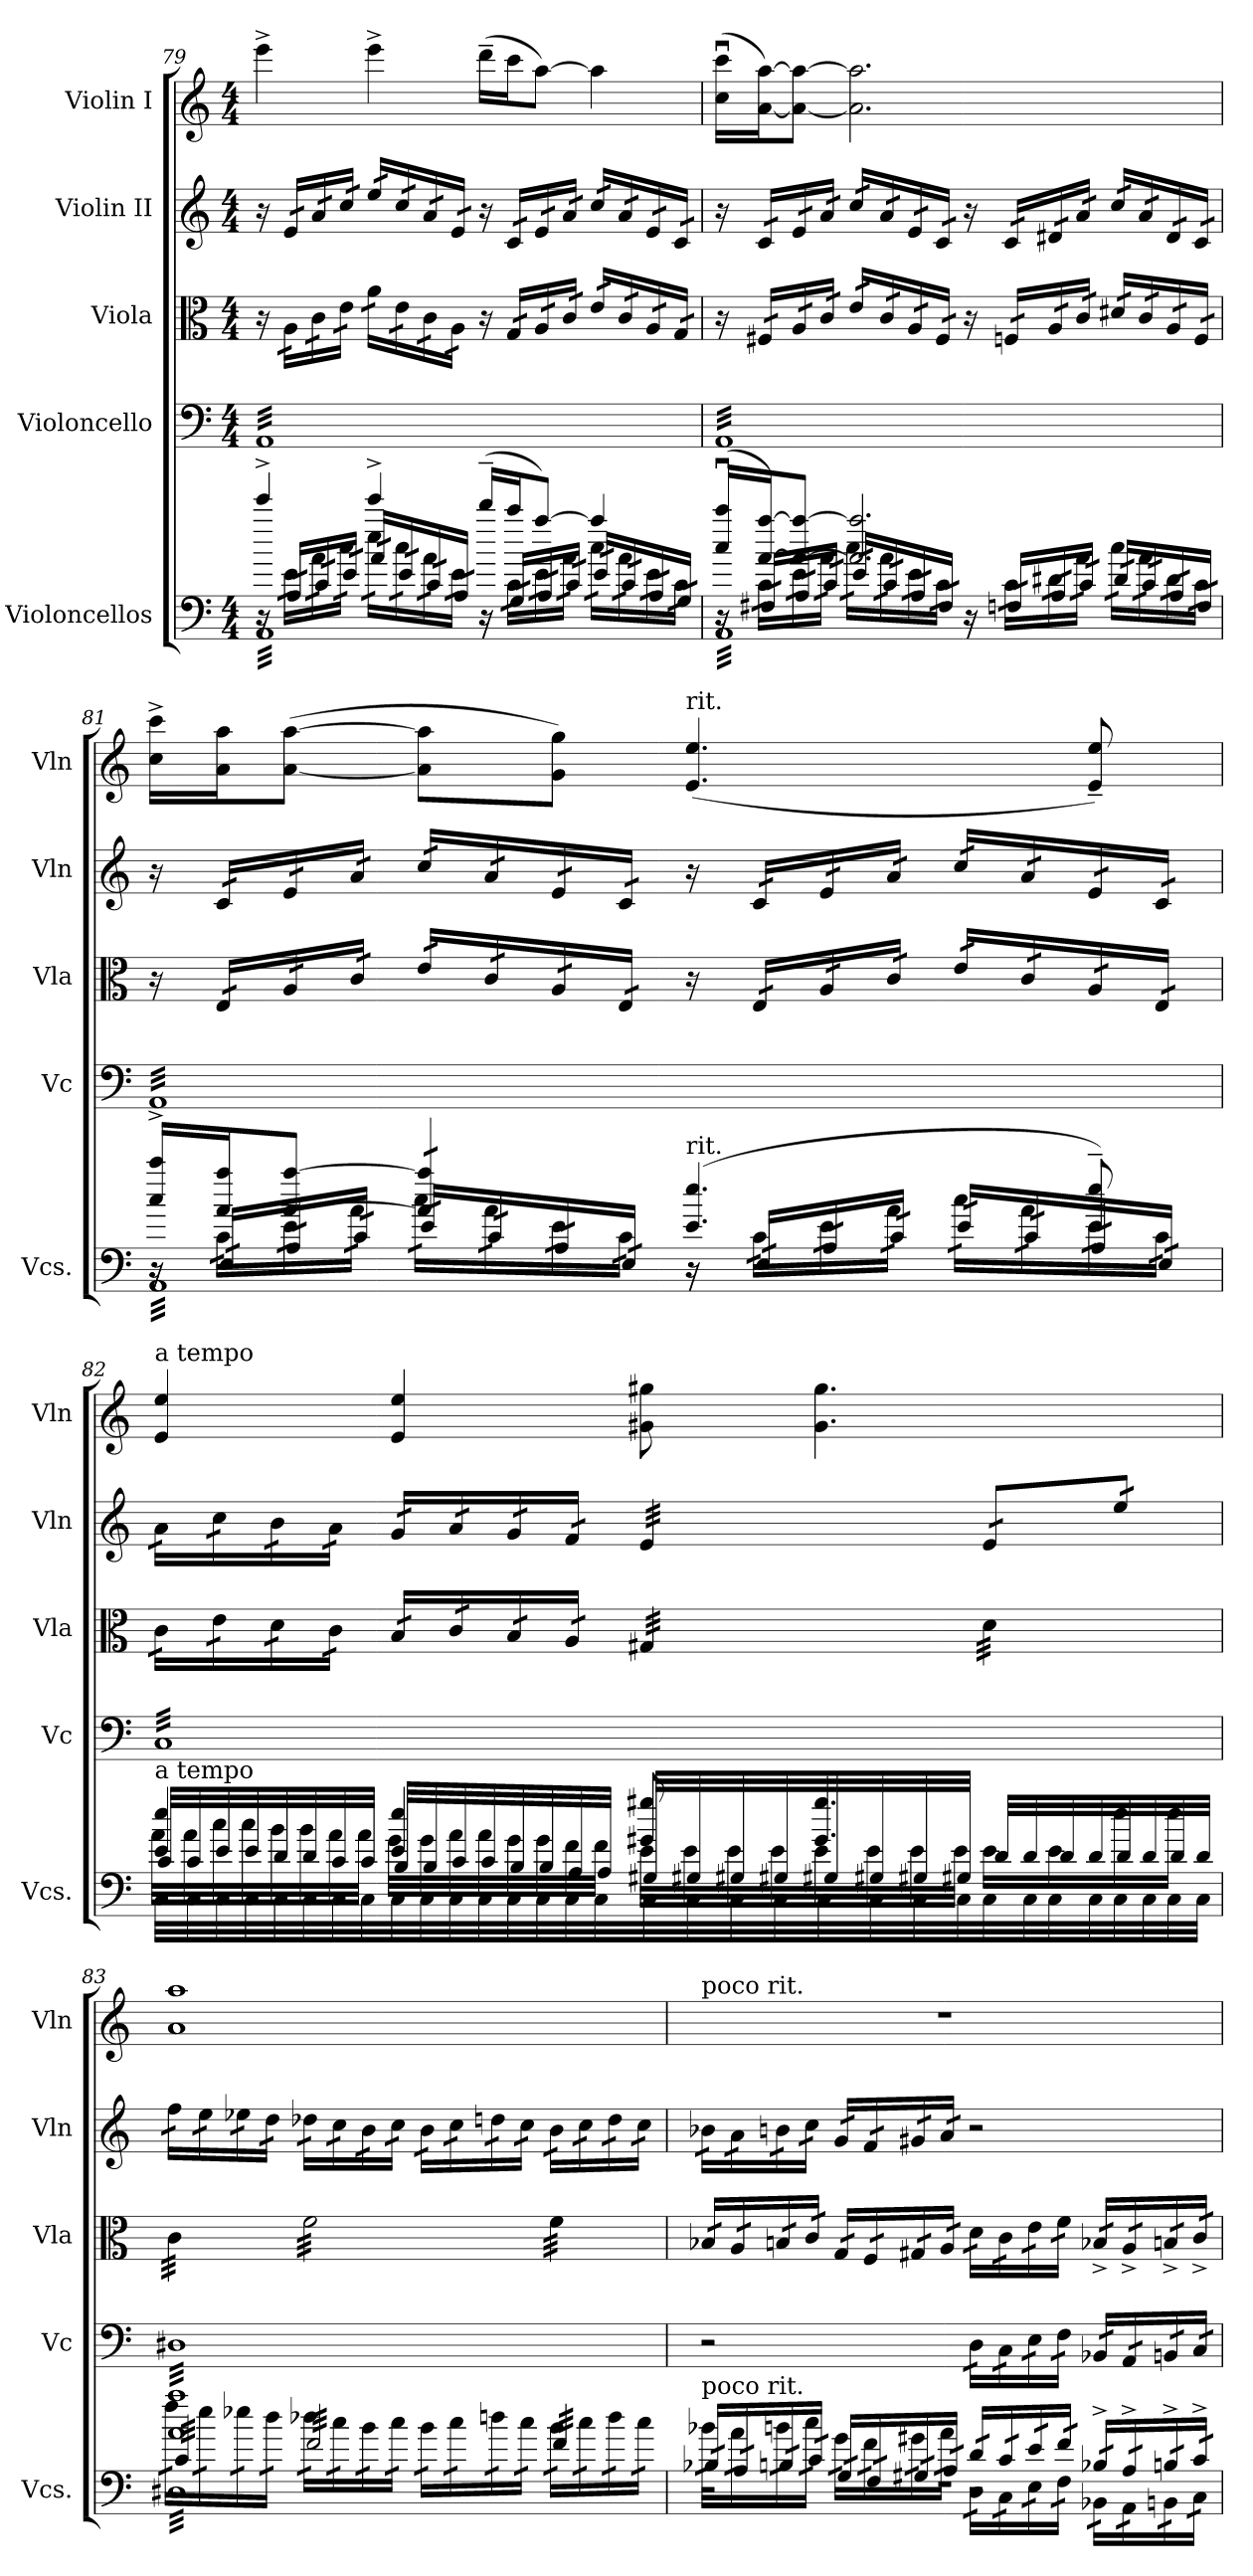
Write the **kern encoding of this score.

**kern	**kern	**kern	**kern	**kern
*part5	*part4	*part3	*part2	*part1
*staff5	*staff4	*staff3	*staff2	*staff1
*I"Violoncellos	*I"Violoncello	*I"Viola	*I"Violin II	*I"Violin I
*I'Vcs.	*I'Vc	*I'Vla	*I'Vln	*I'Vln
!!LO:PB:g=z
*clefF4	*clefF4	*clefC3	*clefG2	*clefG2
*k[]	*k[]	*k[]	*k[]	*k[]
*M4/4	*M4/4	*M4/4	*M4/4	*M4/4
=79	=79	=79	=79	=79
*^	*	*	*	*
*	*^	*	*	*	*
*	*	*^	*	*	*	*
*tremolo	*	*	*	*	*	*	*
*	*	*	*	*tremolo	*	*	*
4eee^/	16r	16r	32AALLL	32AALLL	16r	16r	4eee^\
.	.	.	32AA	32AA	.	.	.
*	*	*	*	*	*tremolo	*	*
*	*	*	*	*	*	*tremolo	*
.	32e\LLL	32A/LLL	32AA	32AA	32A\LLL	32e/LLL	.
.	32e\	32A/	32AA	32AA	32A\	32e/	.
.	32a\	32c/	32AA	32AA	32c\	32a/	.
.	32a\	32c/	32AA	32AA	32c\	32a/	.
.	32cc\	32e/	32AA	32AA	32e\	32cc/	.
.	32cc\JJJ	32e/JJJ	32AA	32AA	32e\JJJ	32cc/JJJ	.
4eee^/	32ee\LLL	32a/LLL	32AA	32AA	32a\LLL	32ee/LLL	4eee^\
.	32ee\	32a/	32AA	32AA	32a\	32ee/	.
.	32cc\	32e/	32AA	32AA	32e\	32cc/	.
.	32cc\	32e/	32AA	32AA	32e\	32cc/	.
.	32a\	32c/	32AA	32AA	32c\	32a/	.
.	32a\	32c/	32AA	32AA	32c\	32a/	.
.	32e\	32A/	32AA	32AA	32A\	32e/	.
.	32e\JJJ	32A/JJJ	32AA	32AA	32A\JJJ	32e/JJJ	.
*Xtremolo	*	*	*	*	*	*	*
(16ddd~/LL	16r	16r	32AA	32AA	16r	16r	(16ddd~\LL
.	.	.	32AA	32AA	.	.	.
*tremolo	*	*	*	*	*	*	*
16ccc/J	32c\LLL	32G/LLL	32AA	32AA	32G/LLL	32c/LLL	16ccc\J
.	32c\	32G/	32AA	32AA	32G/	32c/	.
[8aa/J)	32e\	32A/	32AA	32AA	32A/	32e/	[8aa\J)
.	32e\	32A/	32AA	32AA	32A/	32e/	.
.	32a\	32c/	32AA	32AA	32c/	32a/	.
.	32a\JJJ	32c/JJJ	32AA	32AA	32c/JJJ	32a/JJJ	.
4aa/]	32cc\LLL	32e/LLL	32AA	32AA	32e/LLL	32cc/LLL	4aa\]
.	32cc\	32e/	32AA	32AA	32e/	32cc/	.
.	32a\	32c/	32AA	32AA	32c/	32a/	.
.	32a\	32c/	32AA	32AA	32c/	32a/	.
.	32e\	32A/	32AA	32AA	32A/	32e/	.
.	32e\	32A/	32AA	32AA	32A/	32e/	.
.	32c\	32G/	32AA	32AA	32G/	32c/	.
.	32c\JJJ	32G/JJJ	32AAJJJ	32AAJJJ	32G/JJJ	32c/JJJ	.
!!LO:LB:g=z
=80	=80	=80	=80	=80	=80	=80	=80
(16cc/u 16ccc/uLL	16r	16r	32AALLL	32AALLL	16r	16r	(16cc\u 16ccc\uLL
.	.	.	32AA	32AA	.	.	.
[16a/ [16aa/J)	32c\LLL	32F#X/LLL	32AA	32AA	32F#X/LLL	32c/LLL	[16a\ [16aa\J)
.	32c\	32F#X/	32AA	32AA	32F#X/	32c/	.
8a/_ 8aa/_J	32e\	32A/	32AA	32AA	32A/	32e/	8a\_ 8aa\_J
.	32e\	32A/	32AA	32AA	32A/	32e/	.
.	32a\	32c/	32AA	32AA	32c/	32a/	.
.	32a\JJJ	32c/JJJ	32AA	32AA	32c/JJJ	32a/JJJ	.
2.a/] 2.aa/]	32cc\LLL	32e/LLL	32AA	32AA	32e/LLL	32cc/LLL	2.a\] 2.aa\]
.	32cc\	32e/	32AA	32AA	32e/	32cc/	.
.	32a\	32c/	32AA	32AA	32c/	32a/	.
.	32a\	32c/	32AA	32AA	32c/	32a/	.
.	32e\	32A/	32AA	32AA	32A/	32e/	.
.	32e\	32A/	32AA	32AA	32A/	32e/	.
.	32c\	32F#/	32AA	32AA	32F#/	32c/	.
.	32c\JJJ	32F#/JJJ	32AA	32AA	32F#/JJJ	32c/JJJ	.
*Xtremolo	*	*	*	*	*	*	*
.	16r	16r	32AA	32AA	16r	16r	.
.	.	.	32AA	32AA	.	.	.
*tremolo	*	*	*	*	*	*	*
.	32c\LLL	32Fn/LLL	32AA	32AA	32Fn/LLL	32c/LLL	.
.	32c\	32Fn/	32AA	32AA	32Fn/	32c/	.
.	32d#X\	32A/	32AA	32AA	32A/	32d#X/	.
.	32d#X\	32A/	32AA	32AA	32A/	32d#X/	.
.	32a\	32c/	32AA	32AA	32c/	32a/	.
.	32a\JJJ	32c/JJJ	32AA	32AA	32c/JJJ	32a/JJJ	.
.	32cc\LLL	32d#/LLL	32AA	32AA	32d#X/LLL	32cc/LLL	.
.	32cc\	32d#/	32AA	32AA	32d#X/	32cc/	.
.	32a\	32c/	32AA	32AA	32c/	32a/	.
.	32a\	32c/	32AA	32AA	32c/	32a/	.
.	32d#\	32A/	32AA	32AA	32A/	32d#/	.
.	32d#\	32A/	32AA	32AA	32A/	32d#/	.
.	32c\	32F/	32AA	32AA	32F/	32c/	.
.	32c\JJJ	32F/JJJ	32AAJJJ	32AAJJJ	32F/JJJ	32c/JJJ	.
!!LO:PB:g=z
=81	=81	=81	=81	=81	=81	=81	=81
16cc/^ 16ccc/^LL	16r	16r	32AALLL	32AALLL	16r	16r	16cc\^ 16ccc\^LL
.	.	.	32AA	32AA	.	.	.
16a/ 16aa/J	32c\LLL	32E/LLL	32AA	32AA	32E/LLL	32c/LLL	16a\ 16aa\J
.	32c\	32E/	32AA	32AA	32E/	32c/	.
([8a/ [8aa/J	32e\	32A/	32AA	32AA	32A/	32e/	([8a\ [8aa\J
.	32e\	32A/	32AA	32AA	32A/	32e/	.
.	32a\	32c/	32AA	32AA	32c/	32a/	.
.	32a\JJJ	32c/JJJ	32AA	32AA	32c/JJJ	32a/JJJ	.
8a/] 8aa/]L	32cc\LLL	32e/LLL	32AA	32AA	32e/LLL	32cc/LLL	8a\] 8aa\]L
.	32cc\	32e/	32AA	32AA	32e/	32cc/	.
.	32a\	32c/	32AA	32AA	32c/	32a/	.
.	32a\	32c/	32AA	32AA	32c/	32a/	.
8g/ 8gg/J)	32e\	32A/	32AA	32AA	32A/	32e/	8g\ 8gg\J)
.	32e\	32A/	32AA	32AA	32A/	32e/	.
.	32c\	32E/	32AA	32AA	32E/	32c/	.
.	32c\JJJ	32E/JJJ	32AA	32AA	32E/JJJ	32c/JJJ	.
*Xtremolo	*	*	*	*	*	*	*
!	!	!	!	!	!	!	!LO:TX:a:t=rit.
!LO:TX:a:t=rit.	!	!	!	!	!	!	!
(4.e/ 4.ee/	16r	16r	32AA	32AA	16r	16r	(4.e/ 4.ee/
.	.	.	32AA	32AA	.	.	.
*tremolo	*	*	*	*	*	*	*
.	32c\LLL	32E/LLL	32AA	32AA	32E/LLL	32c/LLL	.
.	32c\	32E/	32AA	32AA	32E/	32c/	.
.	32e\	32A/	32AA	32AA	32A/	32e/	.
.	32e\	32A/	32AA	32AA	32A/	32e/	.
.	32a\	32c/	32AA	32AA	32c/	32a/	.
.	32a\JJJ	32c/JJJ	32AA	32AA	32c/JJJ	32a/JJJ	.
.	32cc\LLL	32e/LLL	32AA	32AA	32e/LLL	32cc/LLL	.
.	32cc\	32e/	32AA	32AA	32e/	32cc/	.
.	32a\	32c/	32AA	32AA	32c/	32a/	.
.	32a\	32c/	32AA	32AA	32c/	32a/	.
8e/~ 8ee/~)	32e\	32A/	32AA	32AA	32A/	32e/	8e/~ 8ee/~)
.	32e\	32A/	32AA	32AA	32A/	32e/	.
.	32c\	32E/	32AA	32AA	32E/	32c/	.
.	32c\JJJ	32E/JJJ	32AAJJJ	32AAJJJ	32E/JJJ	32c/JJJ	.
=82	=82	=82	=82	=82	=82	=82	=82
!	!	!	!	!	!	!	!LO:TX:a:t=a tempo
!LO:TX:a:t=a tempo	!	!	!	!	!	!	!
4e/ 4ee/	32a\LLL	32c/LLL	32CLLL	32CLLL	32c\LLL	32a\LLL	4e/ 4ee/
.	32a\	32c/	32C	32C	32c\	32a\	.
.	32cc\	32e/	32C	32C	32e\	32cc\	.
.	32cc\	32e/	32C	32C	32e\	32cc\	.
.	32b\	32d/	32C	32C	32d\	32b\	.
.	32b\	32d/	32C	32C	32d\	32b\	.
.	32a\	32c/	32C	32C	32c\	32a\	.
.	32a\JJJ	32c/JJJ	32C	32C	32c\JJJ	32a\JJJ	.
4e/ 4ee/	32g\LLL	32B/LLL	32C	32C	32B/LLL	32g/LLL	4e/ 4ee/
.	32g\	32B/	32C	32C	32B/	32g/	.
.	32a\	32c/	32C	32C	32c/	32a/	.
.	32a\	32c/	32C	32C	32c/	32a/	.
.	32g\	32B/	32C	32C	32B/	32g/	.
.	32g\	32B/	32C	32C	32B/	32g/	.
.	32f\	32A/	32C	32C	32A/	32f/	.
.	32f\JJJ	32A/JJJ	32C	32C	32A/JJJ	32f/JJJ	.
8g#X/ 8gg#X/	32e\LLL	32G#X/LLL	32C	32C	32G#X/LLL	32e/LLL	8g#X\ 8gg#X\
.	32e\	32G#X/	32C	32C	32G#X/	32e/	.
.	32e\	32G#X/	32C	32C	32G#X/	32e/	.
.	32e\	32G#X/	32C	32C	32G#X/	32e/	.
4.g#/ 4.gg#/	32e\	32G#X/	32C	32C	32G#X/	32e/	4.g#\ 4.gg#\
.	32e\	32G#X/	32C	32C	32G#X/	32e/	.
.	32e\	32G#X/	32C	32C	32G#X/	32e/	.
.	32e\JJJ	32G#X/JJJ	32C	32C	32G#X/JJJ	32e/JJJ	.
.	16e\LL	32d/LLL	32C	32C	32d\LLL	16e/LL	.
.	.	32d/	32C	32C	32d\	.	.
.	16e\	32d/	32C	32C	32d\	16e/	.
*Xtremolo	*	*	*	*	*	*	*
.	.	32d/	32C	32C	32d\	.	.
*tremolo	*	*	*	*	*	*	*
.	16ee\	32d/	32C	32C	32d\	16ee/	.
.	.	32d/	32C	32C	32d\	.	.
.	16ee\JJ	32d/	32C	32C	32d\	16ee/JJ	.
*Xtremolo	*	*	*	*	*	*	*
.	.	32d/JJJ	32CJJJ	32CJJJ	32d\JJJ	.	.
!!LO:LB:g=z
=83	=83	=83	=83	=83	=83	=83	=83
*tremolo	*	*	*	*	*	*	*
1a 1aa	32ff\LLL	32c/LLL	32D#XLLL	32D#XLLL	32c\LLL	32ff\LLL	1a 1aa
.	32ff\	32c/	32D#X	32D#X	32c\	32ff\	.
.	32ee\	32c/	32D#X	32D#X	32c\	32ee\	.
.	32ee\	32c/	32D#X	32D#X	32c\	32ee\	.
.	32ee-X\	32c/	32D#X	32D#X	32c\	32ee-X\	.
.	32ee-X\	32c/	32D#X	32D#X	32c\	32ee-X\	.
.	32dd\	32c/	32D#X	32D#X	32c\	32dd\	.
.	32dd\JJJ	32c/JJJ	32D#X	32D#X	32c\JJJ	32dd\JJJ	.
.	32dd-X\LLL	32f/LLL	32D#X	32D#X	32f\LLL	32dd-X\LLL	.
.	32dd-X\	32f/	32D#X	32D#X	32f\	32dd-X\	.
.	32cc\	32f/	32D#X	32D#X	32f\	32cc\	.
.	32cc\	32f/	32D#X	32D#X	32f\	32cc\	.
.	32b\	32f/	32D#X	32D#X	32f\	32b\	.
.	32b\	32f/	32D#X	32D#X	32f\	32b\	.
.	32cc\	32f/	32D#X	32D#X	32f\	32cc\	.
.	32cc\JJJ	32f/	32D#X	32D#X	32f\	32cc\JJJ	.
.	32b\LLL	32f/	32D#X	32D#X	32f\	32b\LLL	.
.	32b\	32f/	32D#X	32D#X	32f\	32b\	.
.	32cc\	32f/	32D#X	32D#X	32f\	32cc\	.
.	32cc\	32f/	32D#X	32D#X	32f\	32cc\	.
.	32ddn\	32f/	32D#X	32D#X	32f\	32ddn\	.
.	32ddn\	32f/	32D#X	32D#X	32f\	32ddn\	.
.	32cc\	32f/	32D#X	32D#X	32f\	32cc\	.
.	32cc\JJJ	32f/JJJ	32D#X	32D#X	32f\JJJ	32cc\JJJ	.
.	32b\LLL	32f/LLL	32D#X	32D#X	32f\LLL	32b\LLL	.
.	32b\	32f/	32D#X	32D#X	32f\	32b\	.
.	32cc\	32f/	32D#X	32D#X	32f\	32cc\	.
.	32cc\	32f/	32D#X	32D#X	32f\	32cc\	.
.	32dd\	32f/	32D#X	32D#X	32f\	32dd\	.
.	32dd\	32f/	32D#X	32D#X	32f\	32dd\	.
.	32cc\	32f/	32D#X	32D#X	32f\	32cc\	.
.	32cc\JJJ	32f/JJJ	32D#XJJJ	32D#XJJJ	32f\JJJ	32cc\JJJ	.
=84	=84	=84	=84	=84	=84	=84	=84
!	!	!	!	!	!	!	!LO:TX:a:t=poco rit.
!LO:TX:a:t=poco rit.	!	!	!	!	!	!	!
1r	32b-X\LLL	32B-X/LLL	2r	2r	32B-X/LLL	32b-X\LLL	1r
.	32b-X\	32B-X/	.	.	32B-X/	32b-X\	.
.	32a\	32A/	.	.	32A/	32a\	.
.	32a\	32A/	.	.	32A/	32a\	.
.	32bn\	32Bn/	.	.	32Bn/	32bn\	.
.	32bn\	32Bn/	.	.	32Bn/	32bn\	.
.	32cc\	32c/	.	.	32c/	32cc\	.
.	32cc\JJJ	32c/JJJ	.	.	32c/JJJ	32cc\JJJ	.
.	32g\LLL	32G/LLL	.	.	32G/LLL	32g/LLL	.
.	32g\	32G/	.	.	32G/	32g/	.
.	32f\	32F/	.	.	32F/	32f/	.
.	32f\	32F/	.	.	32F/	32f/	.
.	32g#X\	32G#X/	.	.	32G#X/	32g#X/	.
.	32g#X\	32G#X/	.	.	32G#X/	32g#X/	.
.	32a\	32A/	.	.	32A/	32a/	.
.	32a\JJJ	32A/JJJ	.	.	32A/JJJ	32a/JJJ	.
*	*	*	*	*	*	*Xtremolo	*
.	2r	32d/LLL	32D\LLL	32D\LLL	32d\LLL	2r	.
.	.	32d/	32D\	32D\	32d\	.	.
.	.	32c/	32C\	32C\	32c\	.	.
.	.	32c/	32C\	32C\	32c\	.	.
.	.	32e/	32E\	32E\	32e\	.	.
.	.	32e/	32E\	32E\	32e\	.	.
.	.	32f/	32F\	32F\	32f\	.	.
.	.	32f/JJJ	32F\JJJ	32F\JJJ	32f\JJJ	.	.
.	.	32B-X^/LLL	32BB-X\LLL	32BB-X/LLL	32B-X^/LLL	.	.
.	.	32B-X^/	32BB-X\	32BB-X/	32B-X^/	.	.
.	.	32A^/	32AA\	32AA/	32A^/	.	.
.	.	32A^/	32AA\	32AA/	32A^/	.	.
.	.	32Bn^/	32BBn\	32BBn/	32Bn^/	.	.
.	.	32Bn^/	32BBn\	32BBn/	32Bn^/	.	.
.	.	32c^/	32C\	32C/	32c^/	.	.
.	.	32c^/JJJ	32C\JJJ	32C/JJJ	32c^/JJJ	.	.
*	*	*	*	*	*Xtremolo	*	*
*	*	*	*	*Xtremolo	*	*	*
*Xtremolo	*	*	*	*	*	*	*
*v	*v	*v	*v	*	*	*	*
=	=	=	=	=
*-	*-	*-	*-	*-
